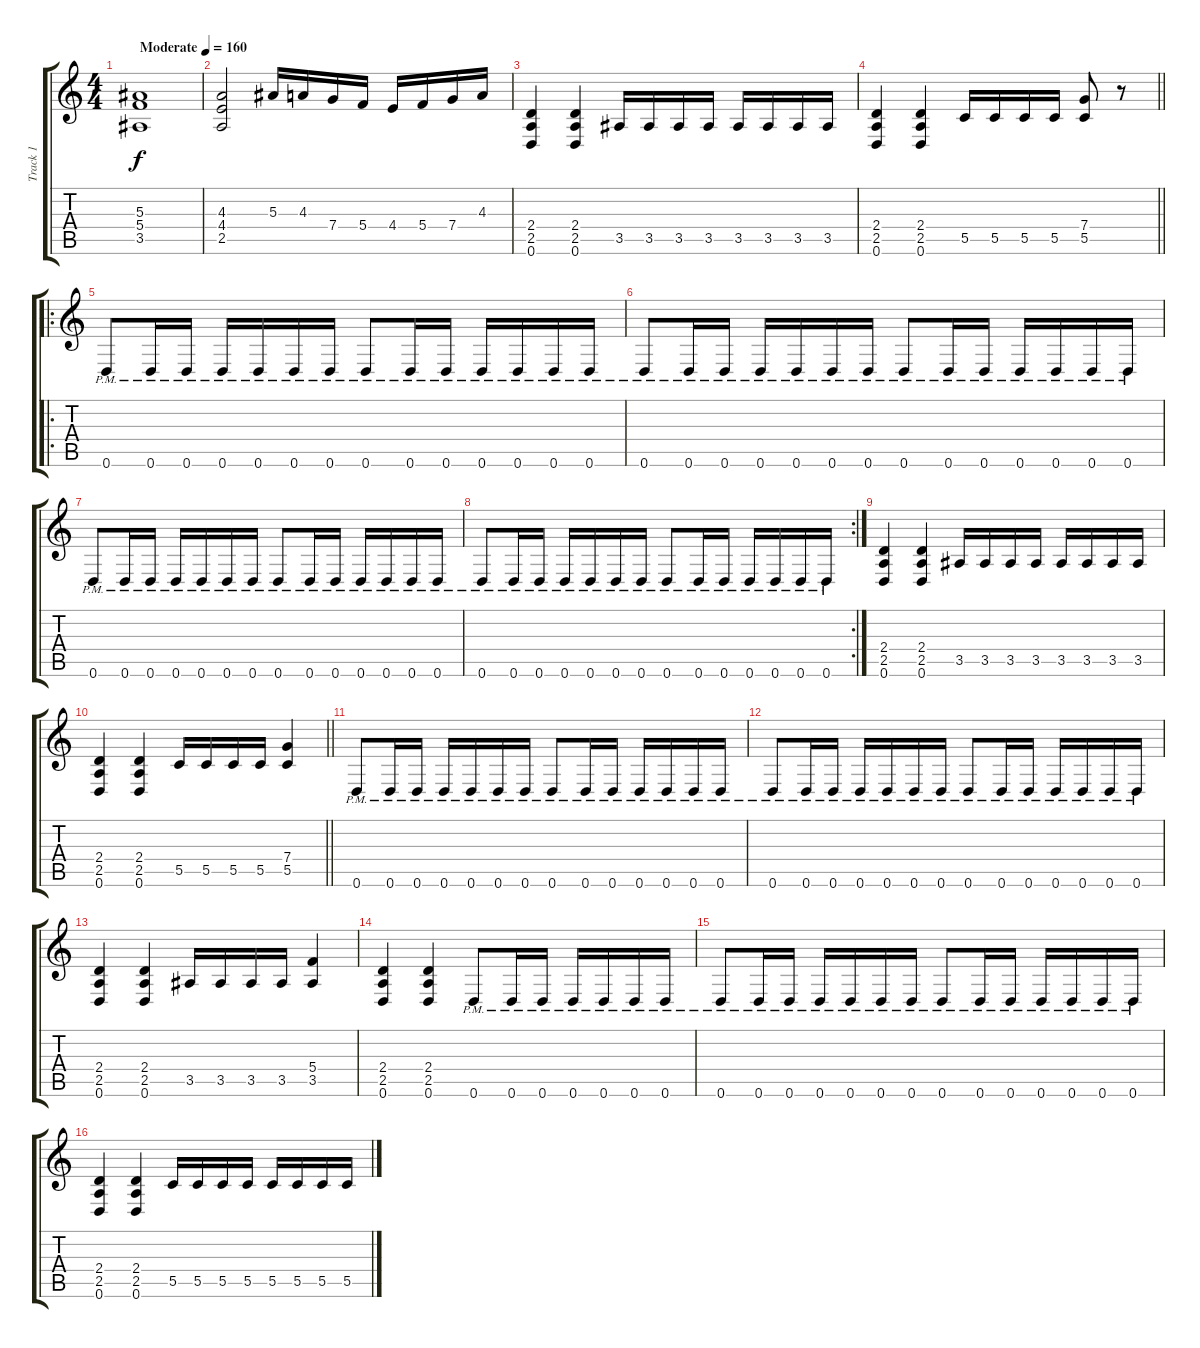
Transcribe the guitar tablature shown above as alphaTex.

\track ("Track 1" "Track 1") {instrument distortionguitar}
\staff {score tabs}
\tuning (D4 A3 F3 C3 G2 D2) {hide}
\ts (4 4)
\section ("" "")
\tempo (160 "Moderate")
\clef g2
\ks c
(5.3 5.4 3.5).1{dy f instrument distortionguitar} |
(4.3 4.4 2.5).2 5.3.16 4.3.16 7.4.16 5.4.16 4.4.16 5.4.16 7.4.16 4.3.16 |
(2.4 2.5 0.6).4 (2.4 2.5 0.6).4 3.5.16 3.5.16 3.5.16 3.5.16 3.5.16 3.5.16 3.5.16 3.5.16 |
\barLineRight lightlight
(2.4 2.5 0.6).4 (2.4 2.5 0.6).4 5.5.16 5.5.16 5.5.16 5.5.16 (7.4 5.5).8 r.8 |
\ro
\section ("" "")
0.6{pm}.8 0.6{pm}.16 0.6{pm}.16 0.6{pm}.16 0.6{pm}.16 0.6{pm}.16 0.6{pm}.16 0.6{pm}.8 0.6{pm}.16 0.6{pm}.16 0.6{pm}.16 0.6{pm}.16 0.6{pm}.16 0.6{pm}.16 |
0.6{pm}.8 0.6{pm}.16 0.6{pm}.16 0.6{pm}.16 0.6{pm}.16 0.6{pm}.16 0.6{pm}.16 0.6{pm}.8 0.6{pm}.16 0.6{pm}.16 0.6{pm}.16 0.6{pm}.16 0.6{pm}.16 0.6{pm}.16 |
0.6{pm}.8 0.6{pm}.16 0.6{pm}.16 0.6{pm}.16 0.6{pm}.16 0.6{pm}.16 0.6{pm}.16 0.6{pm}.8 0.6{pm}.16 0.6{pm}.16 0.6{pm}.16 0.6{pm}.16 0.6{pm}.16 0.6{pm}.16 |
\rc 2
0.6{pm}.8 0.6{pm}.16 0.6{pm}.16 0.6{pm}.16 0.6{pm}.16 0.6{pm}.16 0.6{pm}.16 0.6{pm}.8 0.6{pm}.16 0.6{pm}.16 0.6{pm}.16 0.6{pm}.16 0.6{pm}.16 0.6{pm}.16 |
(2.4 2.5 0.6).4 (2.4 2.5 0.6).4 3.5.16 3.5.16 3.5.16 3.5.16 3.5.16 3.5.16 3.5.16 3.5.16 |
\barLineRight lightlight
(2.4 2.5 0.6).4 (2.4 2.5 0.6).4 5.5.16 5.5.16 5.5.16 5.5.16 (7.4 5.5).4 |
0.6{pm}.8 0.6{pm}.16 0.6{pm}.16 0.6{pm}.16 0.6{pm}.16 0.6{pm}.16 0.6{pm}.16 0.6{pm}.8 0.6{pm}.16 0.6{pm}.16 0.6{pm}.16 0.6{pm}.16 0.6{pm}.16 0.6{pm}.16 |
0.6{pm}.8 0.6{pm}.16 0.6{pm}.16 0.6{pm}.16 0.6{pm}.16 0.6{pm}.16 0.6{pm}.16 0.6{pm}.8 0.6{pm}.16 0.6{pm}.16 0.6{pm}.16 0.6{pm}.16 0.6{pm}.16 0.6{pm}.16 |
(2.4 2.5 0.6).4 (2.4 2.5 0.6).4 3.5.16 3.5.16 3.5.16 3.5.16 (5.4 3.5).4 |
(2.4 2.5 0.6).4 (2.4 2.5 0.6).4 0.6{pm}.8 0.6{pm}.16 0.6{pm}.16 0.6{pm}.16 0.6{pm}.16 0.6{pm}.16 0.6{pm}.16 |
0.6{pm}.8 0.6{pm}.16 0.6{pm}.16 0.6{pm}.16 0.6{pm}.16 0.6{pm}.16 0.6{pm}.16 0.6{pm}.8 0.6{pm}.16 0.6{pm}.16 0.6{pm}.16 0.6{pm}.16 0.6{pm}.16 0.6{pm}.16 |
(2.4 2.5 0.6).4 (2.4 2.5 0.6).4 5.5.16 5.5.16 5.5.16 5.5.16 5.5.16 5.5.16 5.5.16 5.5.16
